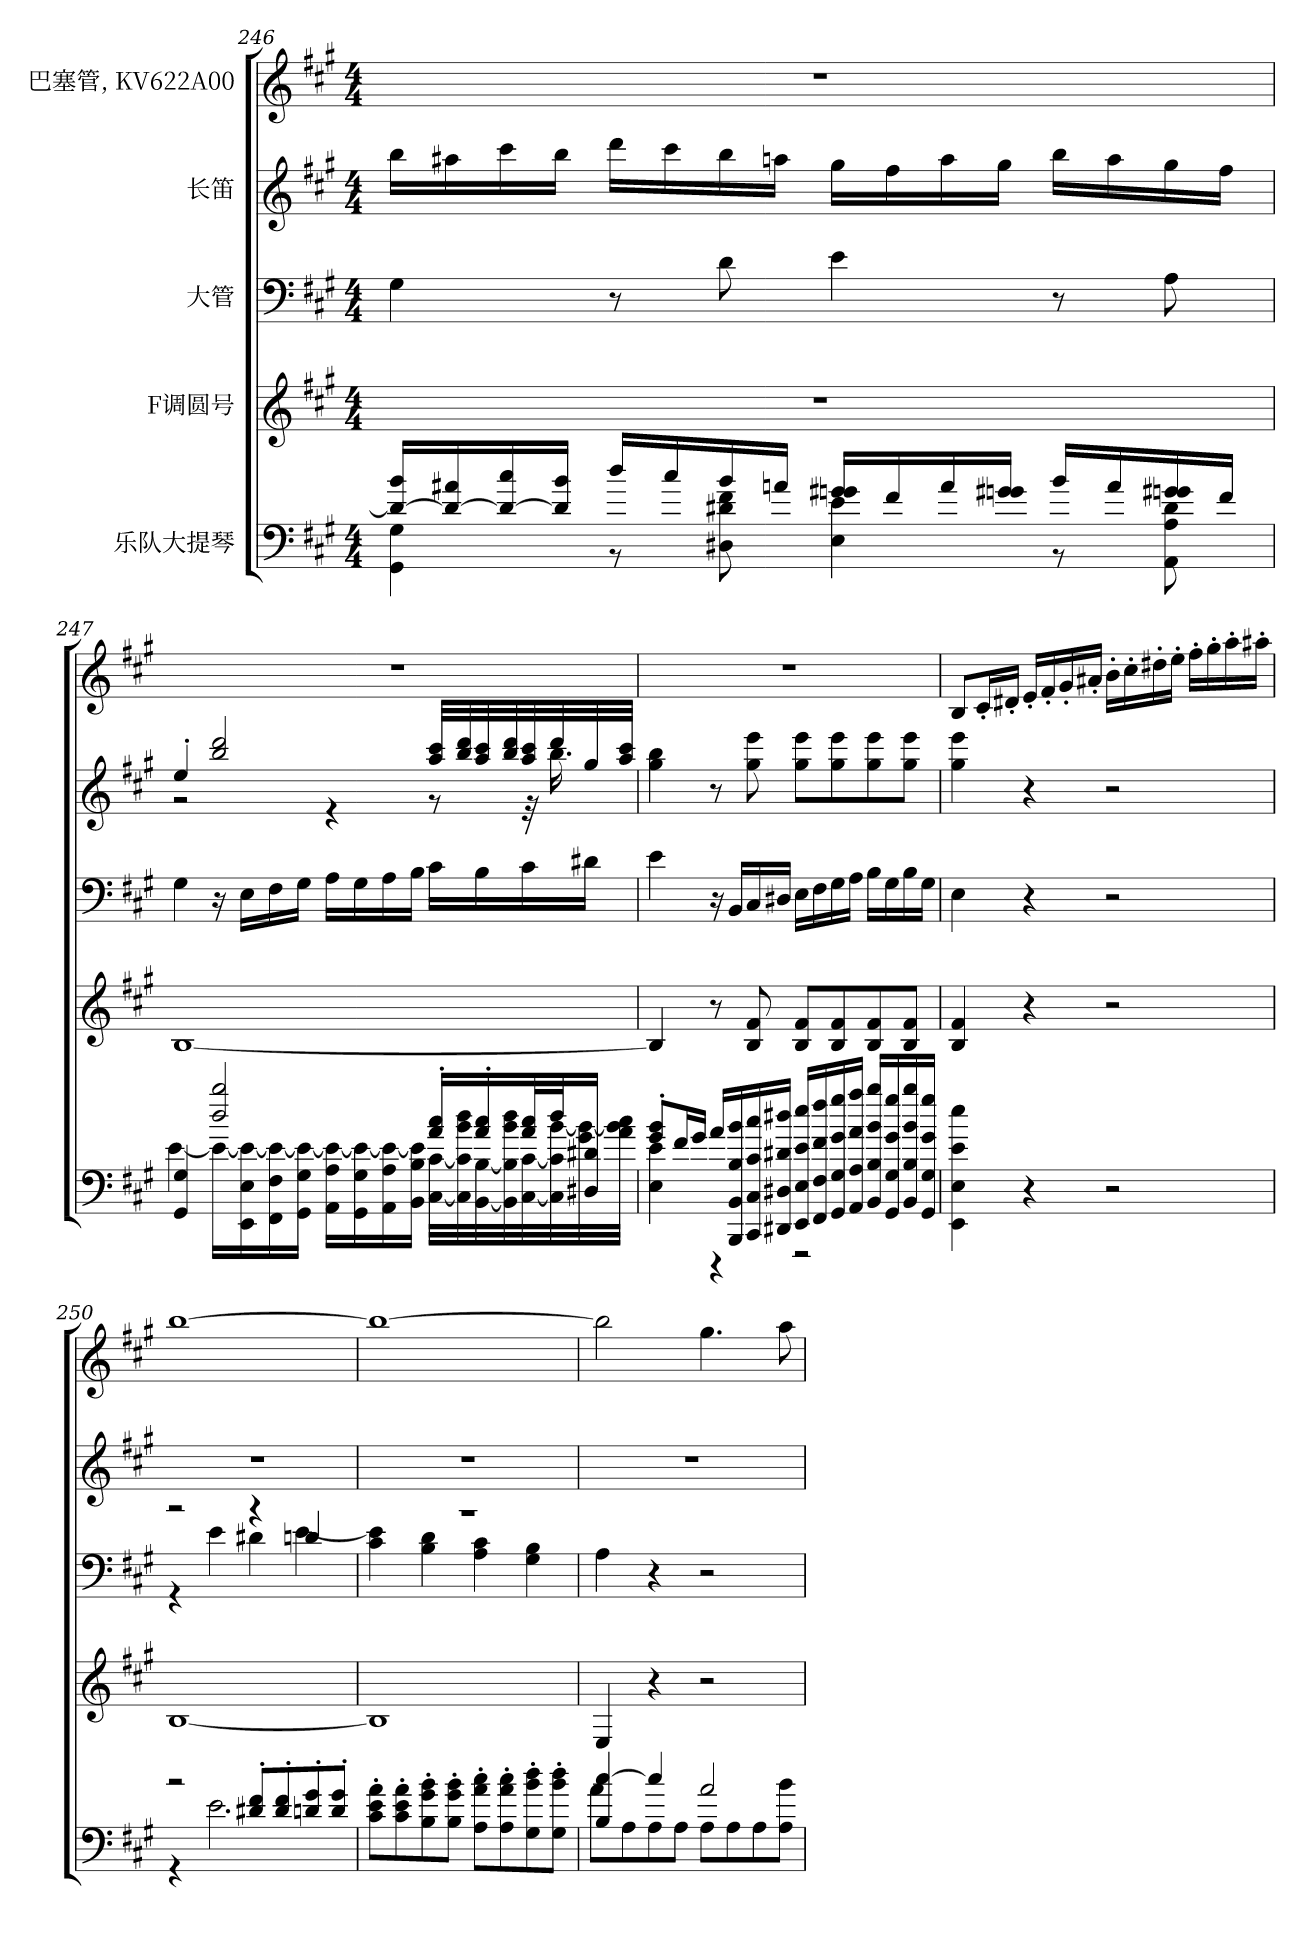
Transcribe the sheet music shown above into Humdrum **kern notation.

**kern	**kern	**kern	**kern	**kern
*part5	*part4	*part3	*part2	*part1
*staff5	*staff4	*staff3	*staff2	*staff1
*I"乐队大提琴	*I"F调圆号	*I"大管	*I"长笛	*I"巴塞管, KV622A00
!!LO:LB:g=z
*clefF4	*clefG2	*clefF4	*clefG2	*clefG2
*	*ITrd4c7	*	*	*ITrd4c7
*k[f#c#g#]	*k[f#c#]	*k[f#c#g#]	*k[f#c#g#]	*k[f#c#]
*M4/4	*M4/4	*M4/4	*M4/4	*M4/4
=246	=246	=246	=246	=246
*^	*	*	*	*
16d/_ 16b/LL	4GG#\ 4G#\	1r	4G#\	16bb\LL	1r
16d/_ 16a#X/	.	.	.	16aa#X\	.
16d/_ 16cc#/	.	.	.	16ccc#\	.
16d/] 16b/JJ	.	.	.	16bb\JJ	.
16dd/LL	8r	.	8r	16ddd\LL	.
16cc#/	.	.	.	16ccc#\	.
16b/	8D#X\ 8d#X\ 8f#\	.	8d\	16bb\	.
16an/JJ	.	.	.	16aan\JJ	.
16gn/ 16g#X/LL	4E\ 4e\	.	4e\	16gg#\LL	.
16f#/	.	.	.	16ff#\	.
16a/	.	.	.	16aa\	.
16gn/ 16g#X/JJ	.	.	.	16gg#\JJ	.
16b/LL	8r	.	8r	16bb\LL	.
16a/	.	.	.	16aa\	.
16gn/ 16g#X/	8AA\ 8A\ 8d#\	.	8A\	16gg#\	.
16f#/JJ	.	.	.	16ff#\JJ	.
!!LO:PB:g=z
=247	=247	=247	=247	=247	=247
*	*	*	*	*^	*
4GG#/ 4G#/	[4e\	[1E	4G#\	4ee'/	2r	1r
2dd/ 2bb/	16e\LL_	.	16r	2bb/ 2ddd/	.	.
.	16EE\ 16E\ 16e\_	.	16E\LL	.	.	.
.	16FF#\ 16F#\ 16e\_	.	16F#\	.	.	.
.	16GG#\ 16G#\ 16e\_JJ	.	16G#\JJ	.	.	.
.	16AA\ 16A\ 16e\_LL	.	16A\LL	.	4r	.
.	16GG#\ 16G#\ 16e\_	.	16G#\	.	.	.
.	16AA\ 16A\ 16e\_	.	16A\	.	.	.
.	16BB\ 16B\ 16e\]JJ	.	16B\JJ	.	.	.
16a/' 16cc#/'LL	[32C#\ [32c#\LLL	.	16c#\LL	32aa/ 32ccc#/LLL	8r	.
.	32C#\] 32c#\] 32b\ 32dd\	.	.	32bb/ 32ddd/	.	.
16a/' 16cc#/'	[32BB\ [32B\	.	16B\	32aa/ 32ccc#/	.	.
.	32BB\] 32B\] 32b\ 32dd\	.	.	32bb/ 32ddd/	.	.
32a/ 32cc#/L	[32C#\ [32c#\	.	16c#\	32aa/ 32ccc#/	32r	.
32dd/J	32C#\] 32c#\] [32b\	.	.	32ddd/	16.bb\	.
16D#X/ 16d#X/JJ	32g#\ 32b\_	.	16d#X\JJ	32gg#/	.	.
.	32a\ 32b\] 32cc#\JJJ	.	.	32aa/ 32ccc#/JJJ	.	.
*	*	*	*	*v	*v	*
!!LO:LB:g=z
=248	=248	=248	=248	=248	=248
8g#/' 8b/'L	4E\ 4e\	4E/]	4e\	4gg#\ 4bb\	1r
16f#/L	.	.	.	.	.
16g#/JJ	.	.	.	.	.
16a/LL	4r	8r	16r	8r	.
16BBB/ 16BB/ 16B/ 16b/	.	.	16BB/LL	.	.
16CC#/ 16C#/ 16c#/ 16cc#/	.	8E/ 8B/	16C#/	8gg#\ 8eee\	.
16DD#X/ 16D#X/ 16d#X/ 16dd#X/JJ	.	.	16D#X/JJ	.	.
16EE/ 16E/ 16e/ 16ee/LL	2r	8E/ 8B/L	16E\LL	8gg#\ 8eee\L	.
16FF#/ 16F#/ 16f#/ 16ff#/	.	.	16F#\	.	.
16GG#/ 16G#/ 16g#/ 16gg#/	.	8E/ 8B/	16G#\	8gg#\ 8eee\	.
16AA/ 16A/ 16a/ 16aa/JJ	.	.	16A\JJ	.	.
16BB/ 16B/ 16b/ 16bb/LL	.	8E/ 8B/	16B\LL	8gg#\ 8eee\	.
16GG#/ 16G#/ 16g#/ 16gg#/	.	.	16G#\	.	.
16BB/ 16B/ 16b/ 16bb/	.	8E/ 8B/J	16B\	8gg#\ 8eee\J	.
16GG#/ 16G#/ 16g#/ 16gg#/JJ	.	.	16G#\JJ	.	.
*v	*v	*	*	*	*
=249	=249	=249	=249	=249
4EE\ 4E\ 4e\ 4ee\	4E/ 4B/	4E\	4gg#\ 4eee\	8E/L
.	.	.	.	16F#'/L
.	.	.	.	16G#X'/JJ
4r	4r	4r	4r	16A'/LL
.	.	.	.	16B'/
.	.	.	.	16c#'/
.	.	.	.	16d#X'/JJ
2r	2r	2r	2r	16e'\LL
.	.	.	.	16f#'\
.	.	.	.	16g#X'\
.	.	.	.	16a'\JJ
.	.	.	.	16b'\LL
.	.	.	.	16cc#'\
.	.	.	.	16dd'\
.	.	.	.	16dd#X'\JJ
!!LO:PB:g=z
=250	=250	=250	=250	=250
*^	*	*^	*	*
2r	4r	[1E	2r	4r	1r	[1ee
.	2.e\	.	.	4e\	.	.
8d#X/' 8f#/'L	.	.	4r	4d#X\	.	.
8d#/' 8f#/'	.	.	.	.	.	.
8dn/' 8g#/'	.	.	4dn/	[4e\	.	.
8d/' 8g#/'J	.	.	.	.	.	.
*v	*v	*	*	*	*	*
=251	=251	=251	=251	=251	=251
8c#\' 8e\' 8a\'L	1E]	1r	4c#\ 4e\]	1r	1ee_
8c#\' 8e\' 8a\'	.	.	.	.	.
8B\' 8g#\' 8b\'	.	.	4B\ 4d\	.	.
8B\' 8g#\' 8b\'J	.	.	.	.	.
8A\' 8a\' 8cc#\'L	.	.	4A\ 4c#\	.	.
8A\' 8a\' 8cc#\'	.	.	.	.	.
8G#\' 8b\' 8dd\'	.	.	4G#\ 4B\	.	.
8G#\' 8b\' 8dd\'J	.	.	.	.	.
*	*	*v	*v	*	*
=252	=252	=252	=252	=252
*^	*	*	*	*
4B/ [4cc#/	8a\L	4AA/	4A\	1r	2ee\]
.	8A\	.	.	.	.
4cc#/]	8A\	4r	4r	.	.
.	8A\J	.	.	.	.
2a/	8A\L	2r	2r	.	4.cc#\
.	8A\	.	.	.	.
.	8A\	.	.	.	.
.	8A\ 8b\J	.	.	.	8dd\
*v	*v	*	*	*	*
=	=	=	=	=
*-	*-	*-	*-	*-
